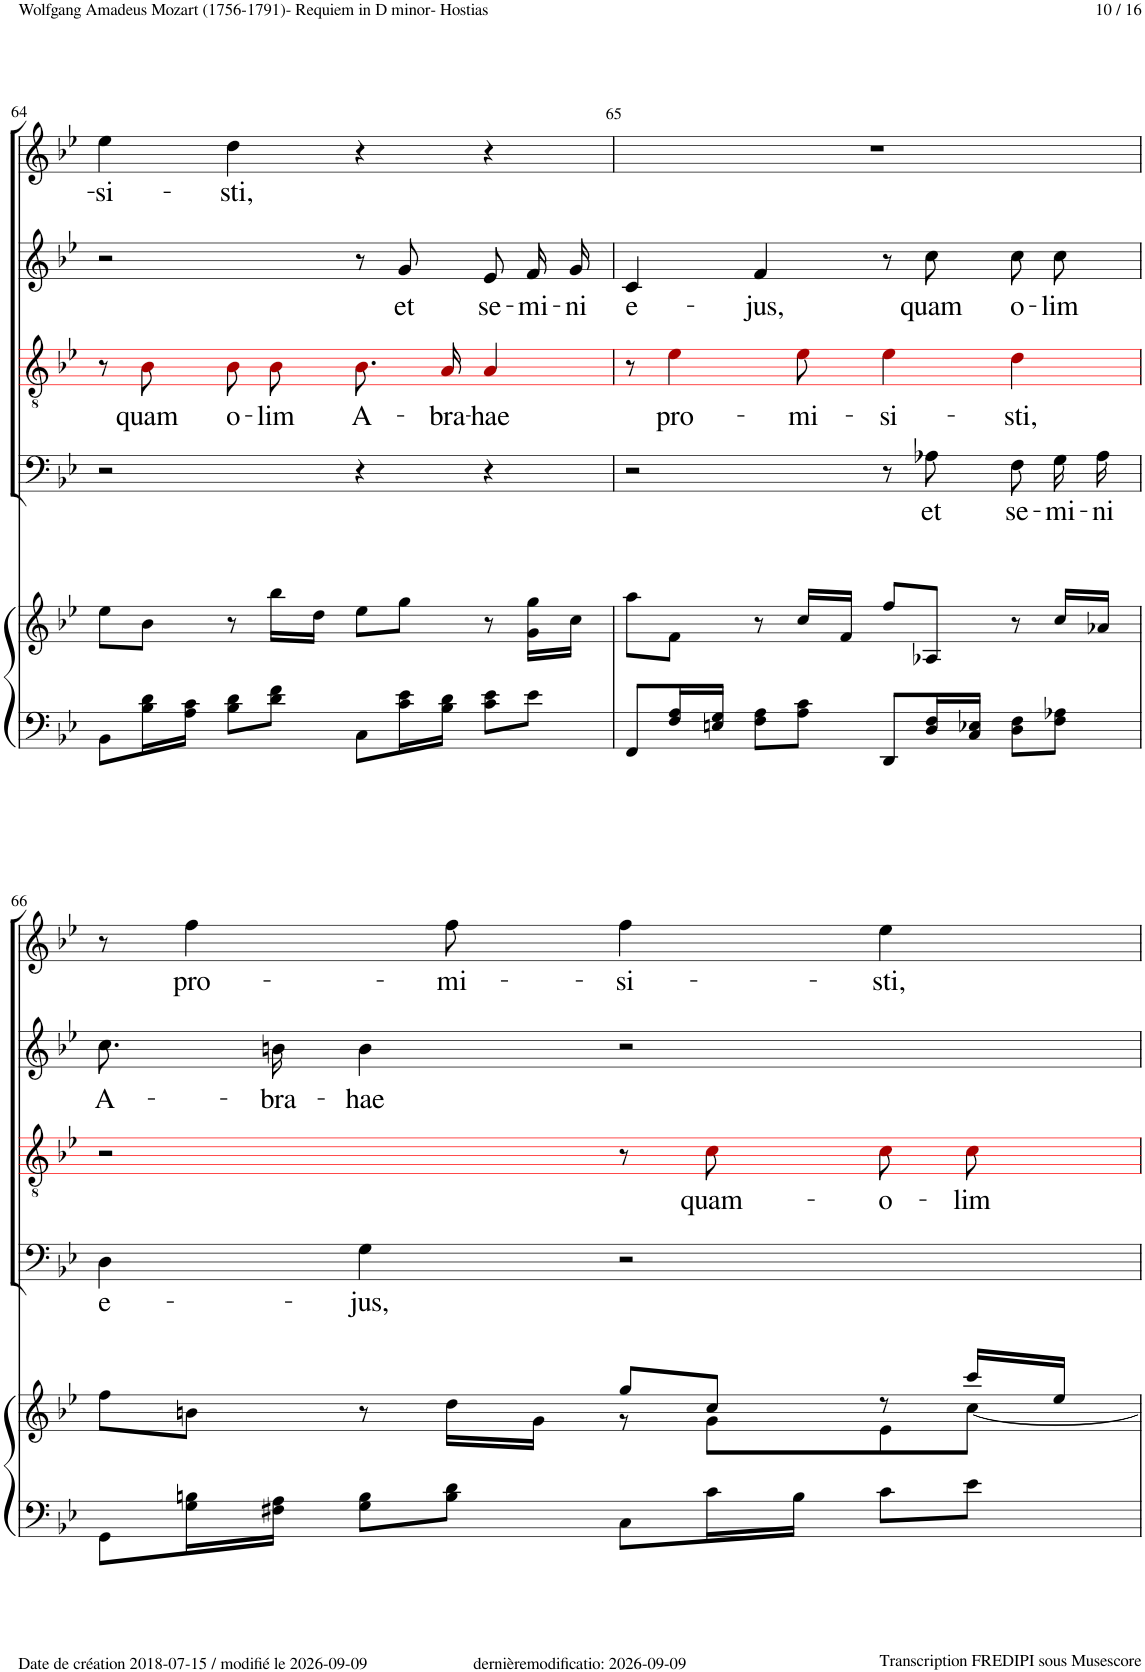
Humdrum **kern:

**kern	**kern	**kern	**text	**kern	**text	**kern	**text	**kern	**text
*part5	*part5	*part4	*part4	*part3	*part3	*part2	*part2	*part1	*part1
*staff6	*staff5	*staff4	*staff4	*staff3	*staff3	*staff2	*staff2	*staff1	*staff1
*I"Piano	*	*I"Bass	*	*I"Tenor	*	*I"Alto	*	*I"Soprano	*
*I'Pno	*	*	*	*	*	*	*	*	*
!!LO:PB:g=z
*clefF4	*clefG2	*clefF4	*	*clefGv2	*	*clefG2	*	*clefG2	*
*	*	*	*	*ITrd8c14	*	*	*	*	*
*k[b-e-]	*k[b-e-]	*k[b-e-]	*	*k[b-e-]	*	*k[b-e-]	*	*k[b-e-]	*
*M4/4	*M4/4	*M4/4	*	*M4/4	*	*M4/4	*	*M4/4	*
*met(c)	*met(c)	*met(c)	*	*met(c)	*	*met(c)	*	*met(c)	*
=64	=64	=64	=64	=64	=64	=64	=64	=64	=64
!	!	!	!	!	!	!	!	!	!LO:LY:b
8BB-\L	8ee-\L	2r	.	8r	.	2r	.	4ee-!\	-si-
!	!	!	!	!	!LO:LY:b	!	!	!	!
16B-\ 16d\L	8b-\J	.	.	8B-!i\	quam	.	.	.	.
16A\ 16c\JJ	.	.	.	.	.	.	.	.	.
!	!	!	!	!	!LO:LY:b	!	!	!	!LO:LY:b
8B-\ 8d\L	8r	.	.	8B-!i\L	o-	.	.	4dd!\	-sti,
!	!	!	!	!	!LO:LY:b	!	!	!	!
8d\ 8f\J	16bb-\LL	.	.	8B-!i\J	-lim	.	.	.	.
.	16dd\JJ	.	.	.	.	.	.	.	.
!	!	!	!	!	!LO:LY:b	!	!	!	!
8C\L	8ee-\L	4r	.	8.B-!i/L	A-	8r	.	4r	.
!	!	!	!	!	!	!	!LO:LY:b	!	!
16c\ 16e-\L	8gg\J	.	.	.	.	8g!/	et	.	.
!	!	!	!	!	!LO:LY:b	!	!	!	!
16B-\ 16d\JJ	.	.	.	16A!i/Jk	-bra-	.	.	.	.
!	!	!	!	!	!LO:LY:b	!	!LO:LY:b	!	!
8c\ 8e-\L	8r	4r	.	4A!i/	-hae	8e-!/L	se-	4r	.
!	!	!	!	!	!	!	!LO:LY:b	!	!
8e-\J	16g\ 16gg\LL	.	.	.	.	16f!/L	-mi-	.	.
!	!	!	!	!	!	!	!LO:LY:b	!	!
.	16cc\JJ	.	.	.	.	16g!/JJ	-ni	.	.
=65	=65	=65	=65	=65	=65	=65	=65	=65	=65
!	!	!	!	!	!	!	!LO:LY:b	!	!
8FF/L	8aa\L	2r	.	8r	.	4c!/	e-	1r	.
!	!	!	!	!	!LO:LY:b	!	!	!	!
16F/ 16A/L	8f\J	.	.	4e-!i\	pro-	.	.	.	.
16En/ 16G/JJ	.	.	.	.	.	.	.	.	.
!	!	!	!	!	!	!	!LO:LY:b	!	!
8F\ 8A\L	8r	.	.	.	.	4f!/	-jus,	.	.
!	!	!	!	!	!LO:LY:b	!	!	!	!
8A\ 8c\J	16cc/LL	.	.	8e-!i\	-mi-	.	.	.	.
.	16f/JJ	.	.	.	.	.	.	.	.
!	!	!	!	!	!LO:LY:b	!	!	!	!
8DD/L	8ff/L	8r	.	4e-!i\	-si-	8r	.	.	.
!	!	!	!LO:LY:b	!	!	!	!LO:LY:b	!	!
16D/ 16F/L	8A-X/J	8A-X!\	et	.	.	8cc!\	quam	.	.
16C/ 16E-X/JJ	.	.	.	.	.	.	.	.	.
!	!	!	!LO:LY:b	!	!LO:LY:b	!	!LO:LY:b	!	!
8D\ 8F\L	8r	8F!\L	se-	4d!i\	-sti,	8cc!\L	o-	.	.
!	!	!	!LO:LY:b	!	!	!	!LO:LY:b	!	!
8F\ 8A-X\J	16cc/LL	16G!\L	-mi-	.	.	8cc!\J	-lim	.	.
!	!	!	!LO:LY:b	!	!	!	!	!	!
.	16a-X/JJ	16A-!\JJ	-ni	.	.	.	.	.	.
!!LO:LB:g=z
=66	=66	=66	=66	=66	=66	=66	=66	=66	=66
*	*^	*	*	*	*	*	*	*	*
!	!	!	!	!LO:LY:b	!	!	!	!LO:LY:b	!	!
8GG\L	8ff\L	2ryy	4D!\	e-	2r	.	8.cc!\L	A-	8r	.
!	!	!	!	!	!	!	!	!	!	!LO:LY:b
16G\ 16Bn\L	8bn\J	.	.	.	.	.	.	.	4ff!\	pro-
!	!	!	!	!	!	!	!	!LO:LY:b	!	!
16F#X\ 16A\JJ	.	.	.	.	.	.	16bn!\Jk	-bra-	.	.
!	!	!	!	!LO:LY:b	!	!	!	!LO:LY:b	!	!
8G\ 8B\L	8r	.	4G!\	-jus,	.	.	4b!\	-hae	.	.
!	!	!	!	!	!	!	!	!	!	!LO:LY:b
8B\ 8d\J	16dd\LL	.	.	.	.	.	.	.	8ff!\	-mi-
.	16g\JJ	.	.	.	.	.	.	.	.	.
!	!	!	!	!	!	!	!	!	!	!LO:LY:b
8C\L	8gg/L	8r	2r	.	8r	.	2r	.	4ff!\	-si-
!	!	!	!	!	!	!LO:LY:b	!	!	!	!
16c\L	8cc/J	8g\L	.	.	8c!i\	quam-	.	.	.	.
16B\JJ	.	.	.	.	.	.	.	.	.	.
!	!	!	!	!	!	!LO:LY:b	!	!	!	!LO:LY:b
8c\L	8r	8e-\	.	.	8c!i\L	-o-	.	.	4ee-!\	-sti,
!	!	!	!	!	!	!LO:LY:b	!	!	!	!
8e-\J	16ccc/LL	[8cc\J	.	.	8c!i\J	-lim	.	.	.	.
.	16ee-/JJ	.	.	.	.	.	.	.	.	.
*	*v	*v	*	*	*	*	*	*	*	*
=	=	=	=	=	=	=	=	=	=
*-	*-	*-	*-	*-	*-	*-	*-	*-	*-
